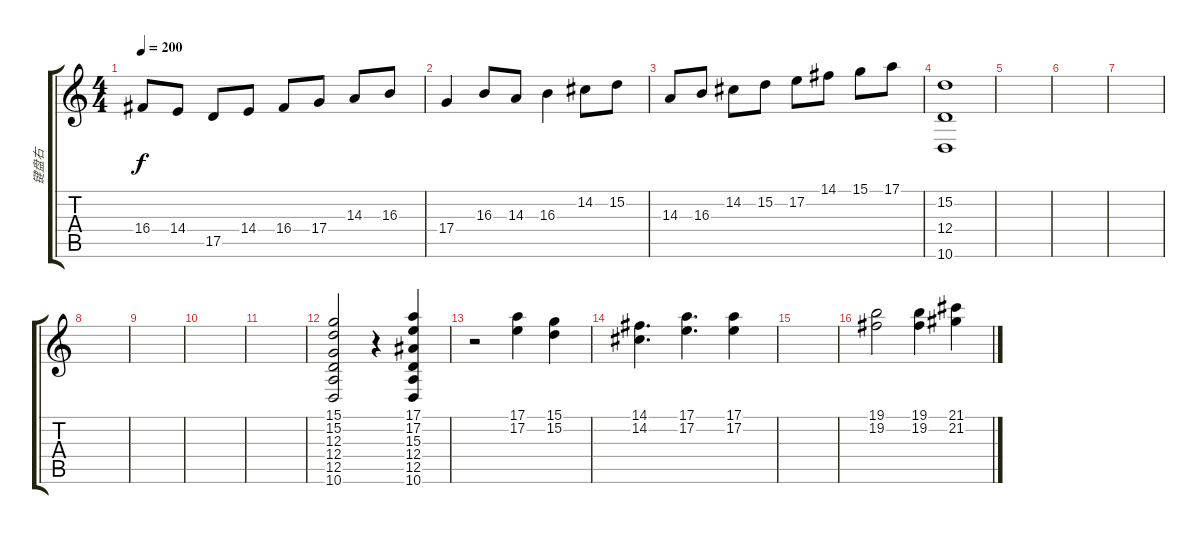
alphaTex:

\track ("键盘右" "键盘右") {instrument violin}
\staff {score tabs}
\tuning (E4 B3 G3 D3 A2 E2) {hide}
\ts (4 4)
\tempo 200
\clef g2
\ks c
16.4.8{dy f} 14.4.8 17.5.8 14.4.8 16.4.8 17.4.8 14.3.8 16.3.8 |
17.4.4 16.3.8 14.3.8 16.3.4 14.2.8 15.2.8 |
14.3.8 16.3.8 14.2.8 15.2.8 17.2.8 14.1.8 15.1.8 17.1.8 |
(15.2 12.4 10.6).1 |
|
|
|
|
|
|
|
(15.1 15.2 12.3 12.4 12.5 10.6).2 r.4 (17.1 17.2 15.3 12.4 12.5 10.6).4 |
r.2 (17.1 17.2).4 (15.1 15.2).4 |
(14.1 14.2).4{d} (17.1 17.2).4{d} (17.1 17.2).4 |
|
(19.1 19.2).2 (19.1 19.2).4 (21.1 21.2).4
